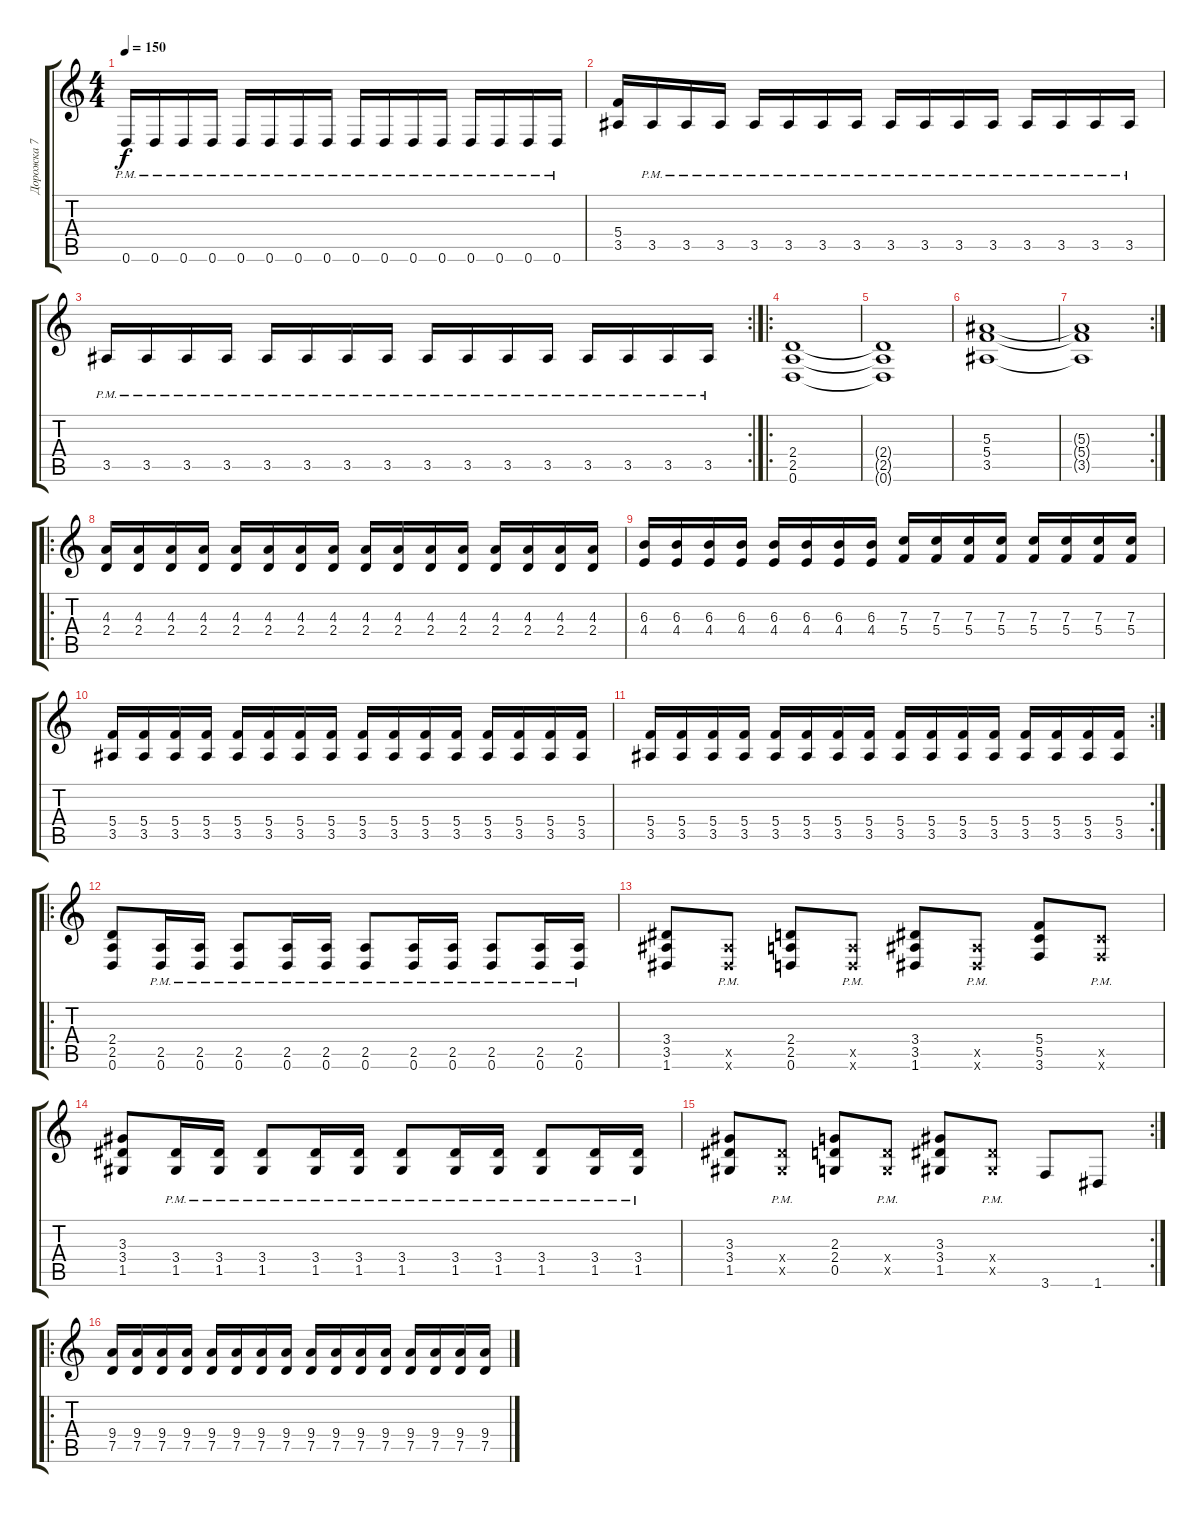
\track ("Дорожка 7" "Дорожка 7") {instrument distortionguitar}
\staff {score tabs}
\tuning (D4 A3 F3 C3 G2 D2) {hide}
\ts (4 4)
\tempo 150
\clef g2
\ks c
0.6{pm}.16{dy f} 0.6{pm}.16 0.6{pm}.16 0.6{pm}.16 0.6{pm}.16 0.6{pm}.16 0.6{pm}.16 0.6{pm}.16 0.6{pm}.16 0.6{pm}.16 0.6{pm}.16 0.6{pm}.16 0.6{pm}.16 0.6{pm}.16 0.6{pm}.16 0.6{pm}.16 |
(5.4 3.5).16 3.5{pm}.16 3.5{pm}.16 3.5{pm}.16 3.5{pm}.16 3.5{pm}.16 3.5{pm}.16 3.5{pm}.16 3.5{pm}.16 3.5{pm}.16 3.5{pm}.16 3.5{pm}.16 3.5{pm}.16 3.5{pm}.16 3.5{pm}.16 3.5{pm}.16 |
\rc 2
3.5{pm}.16 3.5{pm}.16 3.5{pm}.16 3.5{pm}.16 3.5{pm}.16 3.5{pm}.16 3.5{pm}.16 3.5{pm}.16 3.5{pm}.16 3.5{pm}.16 3.5{pm}.16 3.5{pm}.16 3.5{pm}.16 3.5{pm}.16 3.5{pm}.16 3.5{pm}.16 |
\ro
(2.4 2.5 0.6).1 |
(2.4{t} 2.5{t} 0.6{t}).1 |
(5.3 5.4 3.5).1 |
\rc 2
(5.3{t} 5.4{t} 3.5{t}).1 |
\ro
(4.3 2.4).16 (4.3 2.4).16 (4.3 2.4).16 (4.3 2.4).16 (4.3 2.4).16 (4.3 2.4).16 (4.3 2.4).16 (4.3 2.4).16 (4.3 2.4).16 (4.3 2.4).16 (4.3 2.4).16 (4.3 2.4).16 (4.3 2.4).16 (4.3 2.4).16 (4.3 2.4).16 (4.3 2.4).16 |
(6.3 4.4).16 (6.3 4.4).16 (6.3 4.4).16 (6.3 4.4).16 (6.3 4.4).16 (6.3 4.4).16 (6.3 4.4).16 (6.3 4.4).16 (7.3 5.4).16 (7.3 5.4).16 (7.3 5.4).16 (7.3 5.4).16 (7.3 5.4).16 (7.3 5.4).16 (7.3 5.4).16 (7.3 5.4).16 |
(5.4 3.5).16 (5.4 3.5).16 (5.4 3.5).16 (5.4 3.5).16 (5.4 3.5).16 (5.4 3.5).16 (5.4 3.5).16 (5.4 3.5).16 (5.4 3.5).16 (5.4 3.5).16 (5.4 3.5).16 (5.4 3.5).16 (5.4 3.5).16 (5.4 3.5).16 (5.4 3.5).16 (5.4 3.5).16 |
\rc 2
(5.4 3.5).16 (5.4 3.5).16 (5.4 3.5).16 (5.4 3.5).16 (5.4 3.5).16 (5.4 3.5).16 (5.4 3.5).16 (5.4 3.5).16 (5.4 3.5).16 (5.4 3.5).16 (5.4 3.5).16 (5.4 3.5).16 (5.4 3.5).16 (5.4 3.5).16 (5.4 3.5).16 (5.4 3.5).16 |
\ro
(2.4 2.5 0.6).8 (2.5{pm} 0.6{pm}).16 (2.5{pm} 0.6{pm}).16 (2.5{pm} 0.6{pm}).8 (2.5{pm} 0.6{pm}).16 (2.5{pm} 0.6{pm}).16 (2.5{pm} 0.6{pm}).8 (2.5{pm} 0.6{pm}).16 (2.5{pm} 0.6{pm}).16 (2.5{pm} 0.6{pm}).8 (2.5{pm} 0.6{pm}).16 (2.5{pm} 0.6{pm}).16 |
(3.4 3.5 1.6).8 (3.5{pm x} 1.6{pm x}).8 (2.4 2.5 0.6).8 (2.5{pm x} 0.6{pm x}).8 (3.4 3.5 1.6).8 (3.5{pm x} 1.6{pm x}).8 (5.4 5.5 3.6).8 (5.5{pm x} 3.6{pm x}).8 |
(3.3 3.4 1.5).8 (3.4{pm} 1.5{pm}).16 (3.4{pm} 1.5{pm}).16 (3.4{pm} 1.5{pm}).8 (3.4{pm} 1.5{pm}).16 (3.4{pm} 1.5{pm}).16 (3.4{pm} 1.5{pm}).8 (3.4{pm} 1.5{pm}).16 (3.4{pm} 1.5{pm}).16 (3.4{pm} 1.5{pm}).8 (3.4{pm} 1.5{pm}).16 (3.4{pm} 1.5{pm}).16 |
\rc 2
(3.3 3.4 1.5).8 (3.4{pm x} 1.5{pm x}).8 (2.3 2.4 0.5).8 (2.4{pm x} 0.5{pm x}).8 (3.3 3.4 1.5).8 (3.4{pm x} 1.5{pm x}).8 3.6.8 1.6.8 |
\ro
(9.4 7.5).16 (9.4 7.5).16 (9.4 7.5).16 (9.4 7.5).16 (9.4 7.5).16 (9.4 7.5).16 (9.4 7.5).16 (9.4 7.5).16 (9.4 7.5).16 (9.4 7.5).16 (9.4 7.5).16 (9.4 7.5).16 (9.4 7.5).16 (9.4 7.5).16 (9.4 7.5).16 (9.4 7.5).16
